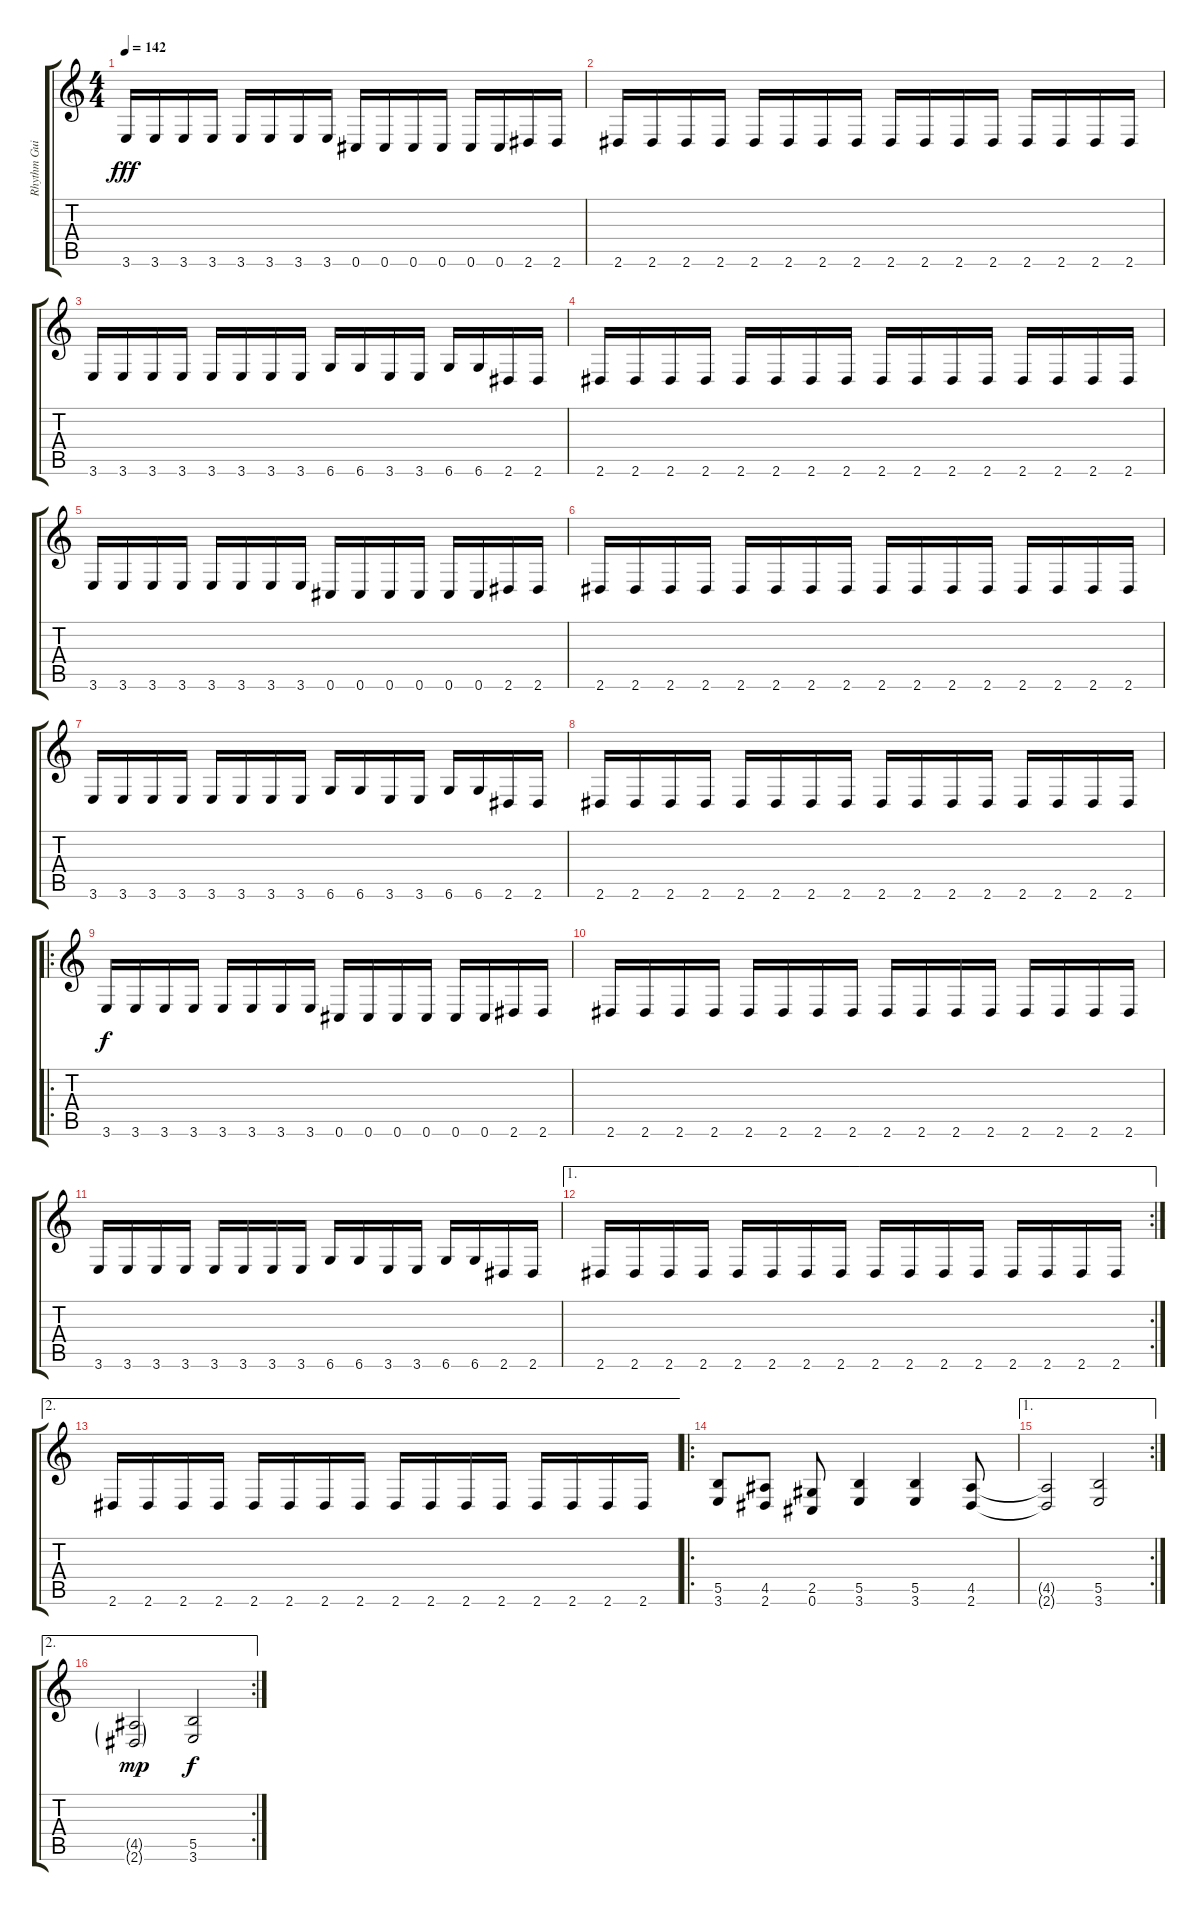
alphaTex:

\track ("Rhythm Guitar" "Rhythm Gui") {instrument overdrivenguitar}
\staff {score tabs}
\tuning (Db4 Ab3 E3 B2 Gb2 Db2) {hide}
\ts (4 4)
\tempo 142
\clef g2
\ks c
3.6.16{dy fff} 3.6.16 3.6.16 3.6.16 3.6.16 3.6.16 3.6.16 3.6.16 0.6.16 0.6.16 0.6.16 0.6.16 0.6.16 0.6.16 2.6.16 2.6.16 |
2.6.16 2.6.16 2.6.16 2.6.16 2.6.16 2.6.16 2.6.16 2.6.16 2.6.16 2.6.16 2.6.16 2.6.16 2.6.16 2.6.16 2.6.16 2.6.16 |
3.6.16 3.6.16 3.6.16 3.6.16 3.6.16 3.6.16 3.6.16 3.6.16 6.6.16 6.6.16 3.6.16 3.6.16 6.6.16 6.6.16 2.6.16 2.6.16 |
2.6.16 2.6.16 2.6.16 2.6.16 2.6.16 2.6.16 2.6.16 2.6.16 2.6.16 2.6.16 2.6.16 2.6.16 2.6.16 2.6.16 2.6.16 2.6.16 |
3.6.16 3.6.16 3.6.16 3.6.16 3.6.16 3.6.16 3.6.16 3.6.16 0.6.16 0.6.16 0.6.16 0.6.16 0.6.16 0.6.16 2.6.16 2.6.16 |
2.6.16 2.6.16 2.6.16 2.6.16 2.6.16 2.6.16 2.6.16 2.6.16 2.6.16 2.6.16 2.6.16 2.6.16 2.6.16 2.6.16 2.6.16 2.6.16 |
3.6.16 3.6.16 3.6.16 3.6.16 3.6.16 3.6.16 3.6.16 3.6.16 6.6.16 6.6.16 3.6.16 3.6.16 6.6.16 6.6.16 2.6.16 2.6.16 |
2.6.16 2.6.16 2.6.16 2.6.16 2.6.16 2.6.16 2.6.16 2.6.16 2.6.16 2.6.16 2.6.16 2.6.16 2.6.16 2.6.16 2.6.16 2.6.16 |
\ro
3.6.16{dy f} 3.6.16 3.6.16 3.6.16 3.6.16 3.6.16 3.6.16 3.6.16 0.6.16 0.6.16 0.6.16 0.6.16 0.6.16 0.6.16 2.6.16 2.6.16 |
2.6.16 2.6.16 2.6.16 2.6.16 2.6.16 2.6.16 2.6.16 2.6.16 2.6.16 2.6.16 2.6.16 2.6.16 2.6.16 2.6.16 2.6.16 2.6.16 |
3.6.16 3.6.16 3.6.16 3.6.16 3.6.16 3.6.16 3.6.16 3.6.16 6.6.16 6.6.16 3.6.16 3.6.16 6.6.16 6.6.16 2.6.16 2.6.16 |
\ae 1
\rc 2
2.6.16 2.6.16 2.6.16 2.6.16 2.6.16 2.6.16 2.6.16 2.6.16 2.6.16 2.6.16 2.6.16 2.6.16 2.6.16 2.6.16 2.6.16 2.6.16 |
\ae 2
2.6.16 2.6.16 2.6.16 2.6.16 2.6.16 2.6.16 2.6.16 2.6.16 2.6.16 2.6.16 2.6.16 2.6.16 2.6.16 2.6.16 2.6.16 2.6.16 |
\ro
(5.5 3.6).8 (4.5 2.6).8 (2.5 0.6).8 (5.5 3.6).4 (5.5 3.6).4 (4.5 2.6).8 |
\ae 1
\rc 2
(4.5{t} 2.6{t}).2 (5.5 3.6).2 |
\ae 2
\rc 2
(4.5{g} 2.6{g}).2{dy mp} (5.5 3.6).2{dy f}
